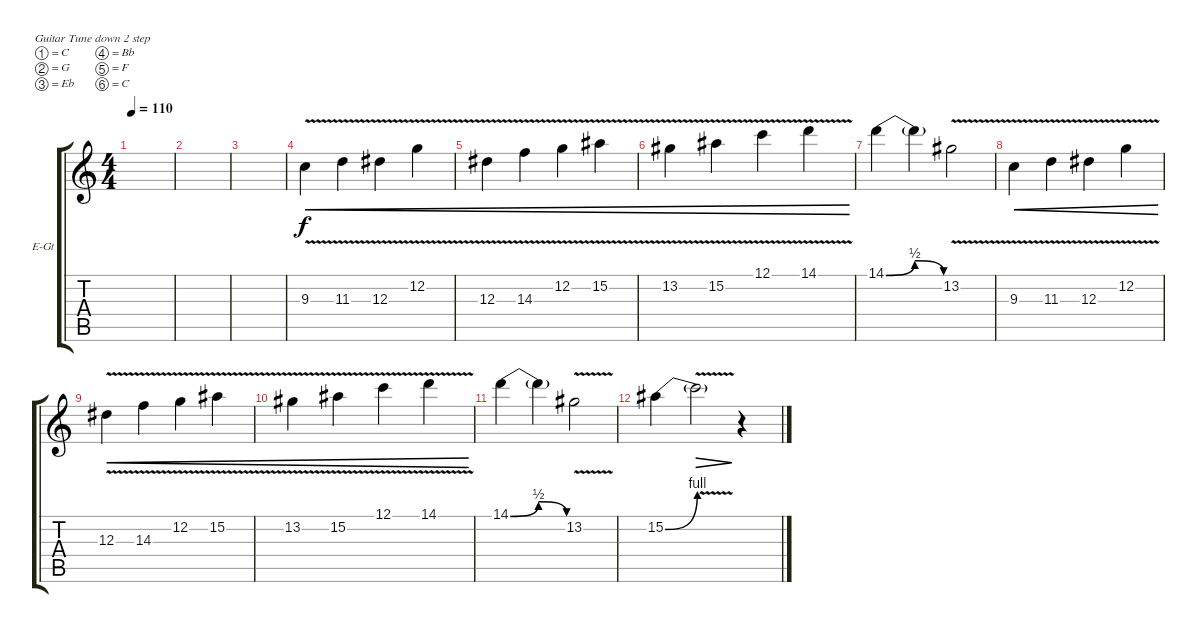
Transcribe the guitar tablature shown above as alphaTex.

\defaultSystemsLayout 4
\bracketExtendMode groupsimilarinstruments
\firstSystemTrackNameOrientation horizontal
\otherSystemsTrackNameOrientation horizontal
\track ("Electric Guitar 7" "E-Gt") {instrument distortionguitar}
\staff {score tabs}
\tuning (C4 G3 Eb3 Bb2 F2 C2)
\ts (4 4)
\tempo 110
\clef g2
\ks c
|
|
|
9.3{v}.4{cre} 11.3{v}.4{cre} 12.3{v}.4{cre} 12.2{v}.4{cre} |
12.3{v}.4{cre} 14.3{v}.4{cre} 12.2{v}.4{cre} 15.2{v}.4{cre} |
13.2{v}.4{cre} 15.2{v}.4{cre} 12.1{v}.4{cre} 14.1{v}.4{cre} |
14.1{be (bendrelease 0 0 9.6 2 20.4 2 30 0)}.4 14.1{t}.4 13.2{v}.2 |
9.3{v}.4{cre} 11.3{v}.4{cre} 12.3{v}.4{cre} 12.2{v}.4{cre} |
12.3{v}.4{cre} 14.3{v}.4{cre} 12.2{v}.4{cre} 15.2{v}.4{cre} |
13.2{v}.4{cre} 15.2{v}.4{cre} 12.1{v}.4{cre} 14.1{v}.4{cre} |
14.1{be (bendrelease 0 0 9.6 2 20.4 2 30 0)}.4 14.1{t}.4 13.2{v}.2 |
15.2{be (bend 0 0 6.6 4)}.4 15.2{v t}.2{dec} r.4
